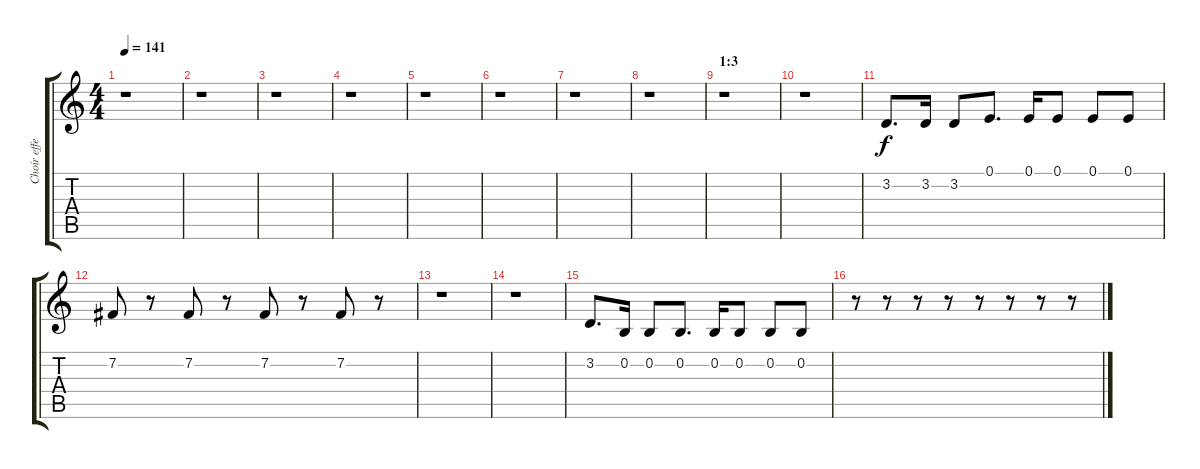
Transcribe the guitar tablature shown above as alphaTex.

\track ("Choir effect" "Choir effe") {instrument synthvoice}
\staff {score tabs}
\tuning (E4 B3 G3 D3 A2 E2) {hide}
\ts (4 4)
\section ("" "")
\tempo 141
\clef g2
\ks c
r.1{dy f} |
r.1 |
r.1 |
r.1 |
r.1 |
r.1 |
r.1 |
r.1 |
\section ("" "1:3")
r.1 |
r.1 |
3.2.8{d} 3.2.16 3.2.8 0.1.8{d} 0.1.16 0.1.8 0.1.8 0.1.8 |
7.2.8 r.8 7.2.8 r.8 7.2.8 r.8 7.2.8 r.8 |
r.1 |
r.1 |
3.2.8{d} 0.2.16 0.2.8 0.2.8{d} 0.2.16 0.2.8 0.2.8 0.2.8 |
r.8 r.8 r.8 r.8 r.8 r.8 r.8 r.8
